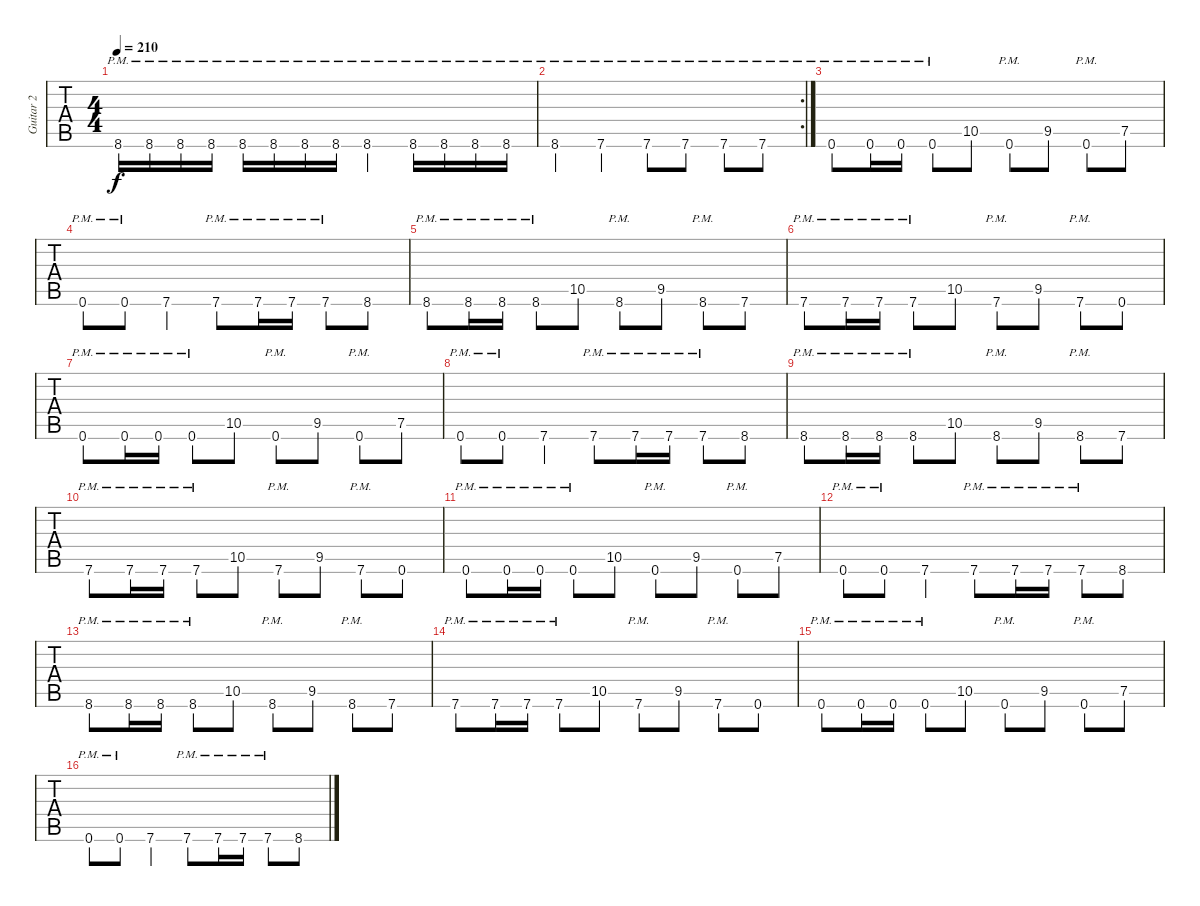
\track ("Guitar 2" "Guitar 2") {instrument distortionguitar}
\staff {tabs}
\tuning (C4 G3 Eb3 Bb2 F2 C2) {hide}
\ts (4 4)
\tempo 210
\clef g2
\ks c
8.6{pm}.16{dy f} 8.6{pm}.16 8.6{pm}.16 8.6{pm}.16 8.6{pm}.16 8.6{pm}.16 8.6{pm}.16 8.6{pm}.16 8.6{pm}.4 8.6{pm}.16 8.6{pm}.16 8.6{pm}.16 8.6{pm}.16 |
\rc 2
8.6{pm}.4 7.6{pm}.4 7.6{pm}.8 7.6{pm}.8 7.6{pm}.8 7.6{pm}.8 |
0.6{pm}.8 0.6{pm}.16 0.6{pm}.16 0.6{pm}.8 10.5.8 0.6{pm}.8 9.5.8 0.6{pm}.8 7.5.8 |
0.6{pm}.8 0.6{pm}.8 7.6.4 7.6{pm}.8 7.6{pm}.16 7.6{pm}.16 7.6{pm}.8 8.6.8 |
8.6{pm}.8 8.6{pm}.16 8.6{pm}.16 8.6{pm}.8 10.5.8 8.6{pm}.8 9.5.8 8.6{pm}.8 7.6.8 |
7.6{pm}.8 7.6{pm}.16 7.6{pm}.16 7.6{pm}.8 10.5.8 7.6{pm}.8 9.5.8 7.6{pm}.8 0.6.8 |
0.6{pm}.8 0.6{pm}.16 0.6{pm}.16 0.6{pm}.8 10.5.8 0.6{pm}.8 9.5.8 0.6{pm}.8 7.5.8 |
0.6{pm}.8 0.6{pm}.8 7.6.4 7.6{pm}.8 7.6{pm}.16 7.6{pm}.16 7.6{pm}.8 8.6.8 |
8.6{pm}.8 8.6{pm}.16 8.6{pm}.16 8.6{pm}.8 10.5.8 8.6{pm}.8 9.5.8 8.6{pm}.8 7.6.8 |
7.6{pm}.8 7.6{pm}.16 7.6{pm}.16 7.6{pm}.8 10.5.8 7.6{pm}.8 9.5.8 7.6{pm}.8 0.6.8 |
0.6{pm}.8 0.6{pm}.16 0.6{pm}.16 0.6{pm}.8 10.5.8 0.6{pm}.8 9.5.8 0.6{pm}.8 7.5.8 |
0.6{pm}.8 0.6{pm}.8 7.6.4 7.6{pm}.8 7.6{pm}.16 7.6{pm}.16 7.6{pm}.8 8.6.8 |
8.6{pm}.8 8.6{pm}.16 8.6{pm}.16 8.6{pm}.8 10.5.8 8.6{pm}.8 9.5.8 8.6{pm}.8 7.6.8 |
7.6{pm}.8 7.6{pm}.16 7.6{pm}.16 7.6{pm}.8 10.5.8 7.6{pm}.8 9.5.8 7.6{pm}.8 0.6.8 |
0.6{pm}.8 0.6{pm}.16 0.6{pm}.16 0.6{pm}.8 10.5.8 0.6{pm}.8 9.5.8 0.6{pm}.8 7.5.8 |
0.6{pm}.8 0.6{pm}.8 7.6.4 7.6{pm}.8 7.6{pm}.16 7.6{pm}.16 7.6{pm}.8 8.6.8
